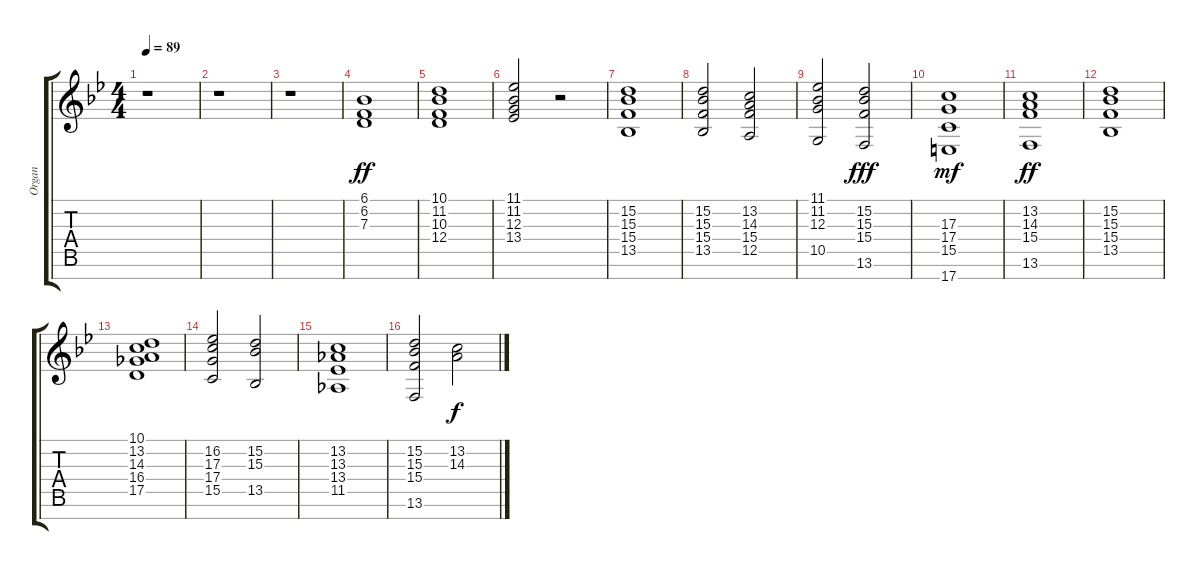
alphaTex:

\track ("Organ" "Organ") {instrument percussiveorgan}
\staff {score tabs}
\tuning (E4 B3 G3 D3 A2 E2 B1) {hide}
\ts (4 4)
\tempo 89
\clef g2
\ks bb
r.1{dy f} |
r.1 |
r.1 |
(6.1 6.2 7.3).1{dy ff} |
(10.1 11.2 10.3 12.4).1 |
(11.1 11.2 12.3 13.4).2 r.2 |
(15.2 15.3 15.4 13.5).1 |
(15.2 15.3 15.4 13.5).2 (13.2 14.3 15.4 12.5).2 |
(11.1 11.2 12.3 10.5).2 (15.2 15.3 15.4 13.6).2{dy fff} |
(17.3 17.4 15.5 17.7).1{dy mf} |
(13.2 14.3 15.4 13.6).1{dy ff} |
(15.2 15.3 15.4 13.5).1 |
(10.1 13.2 14.3 16.4 17.5).1 |
(16.2 17.3 17.4 15.5).2 (15.2 15.3 13.5).2 |
(13.2 13.3 13.4 11.5).1 |
(15.2 15.3 15.4 13.6).2 (13.2 14.3).2{dy f}
